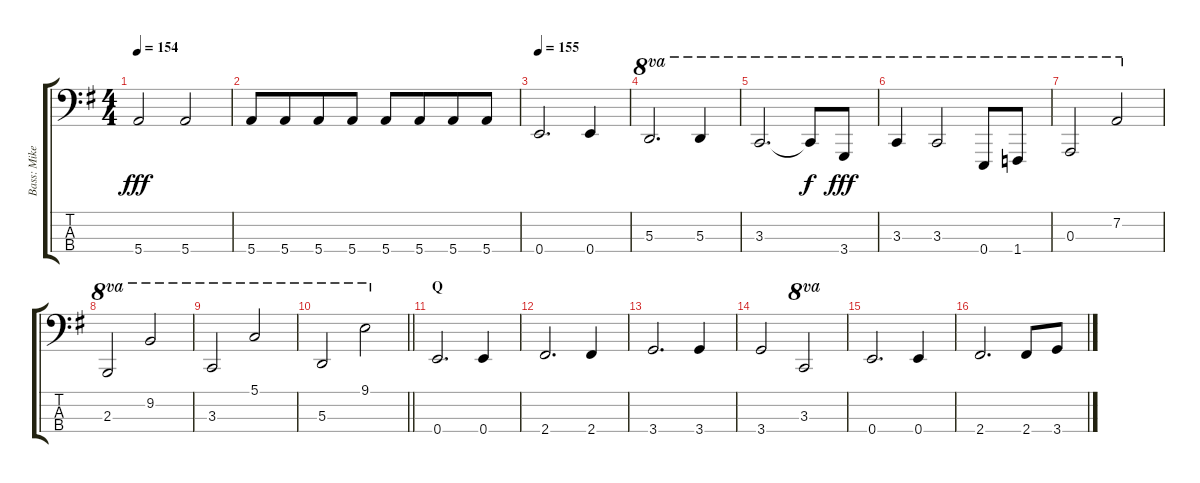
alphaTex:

\track ("Bass: Mike" "Bass: Mike") {instrument electricbassfinger}
\staff {score tabs}
\tuning (G2 D2 A1 E1) {hide}
\ts (4 4)
\tempo 154
\clef f4
\ks g
5.4.2{dy fff} 5.4.2 |
5.4.8 5.4.8{beam merge} 5.4.8 5.4.8 5.4.8 5.4.8{beam merge} 5.4.8 5.4.8 |
\tempo 155
0.4.2{d} 0.4.4 |
5.3.2{d ot 8va} 5.3.4{ot 8va} |
3.3.2{d ot 8va} 3.3{t}.8{ot 8va dy f} 3.4.8{ot 8va dy fff} |
3.3.4{ot 8va} 3.3.2{ot 8va} 0.4.8{ot 8va} 1.4.8{ot 8va} |
0.3.2{ot 8va} 7.2.2{ot 8va} |
2.3.2{ot 8va} 9.2.2{ot 8va} |
3.3.2{ot 8va} 5.1.2{ot 8va} |
\barLineRight lightlight
5.3.2{ot 8va} 9.1.2{ot 8va} |
\section ("" "Q")
0.4.2{d} 0.4.4 |
2.4.2{d} 2.4.4 |
3.4.2{d} 3.4.4 |
3.4.2 3.3.2{ot 8va} |
0.4.2{d} 0.4.4 |
2.4.2{d} 2.4.8 3.4.8
